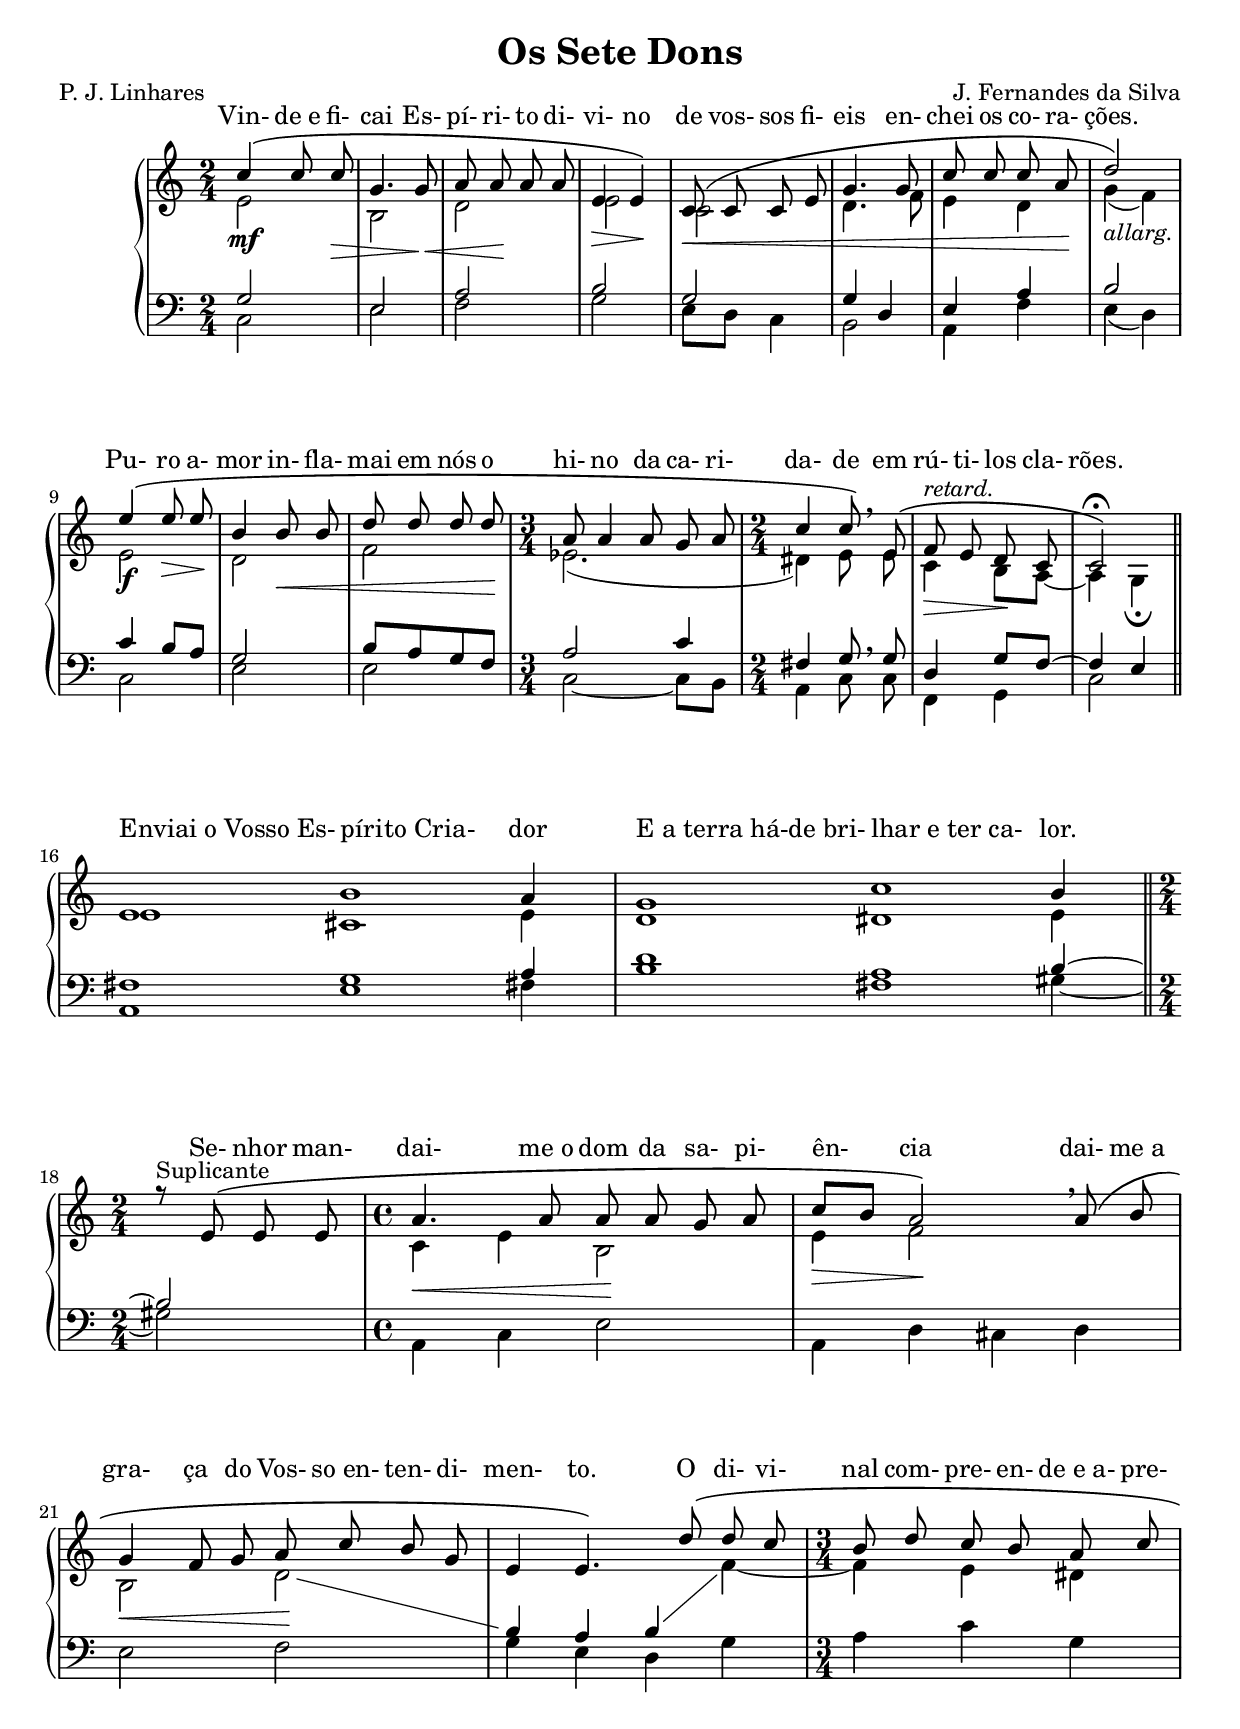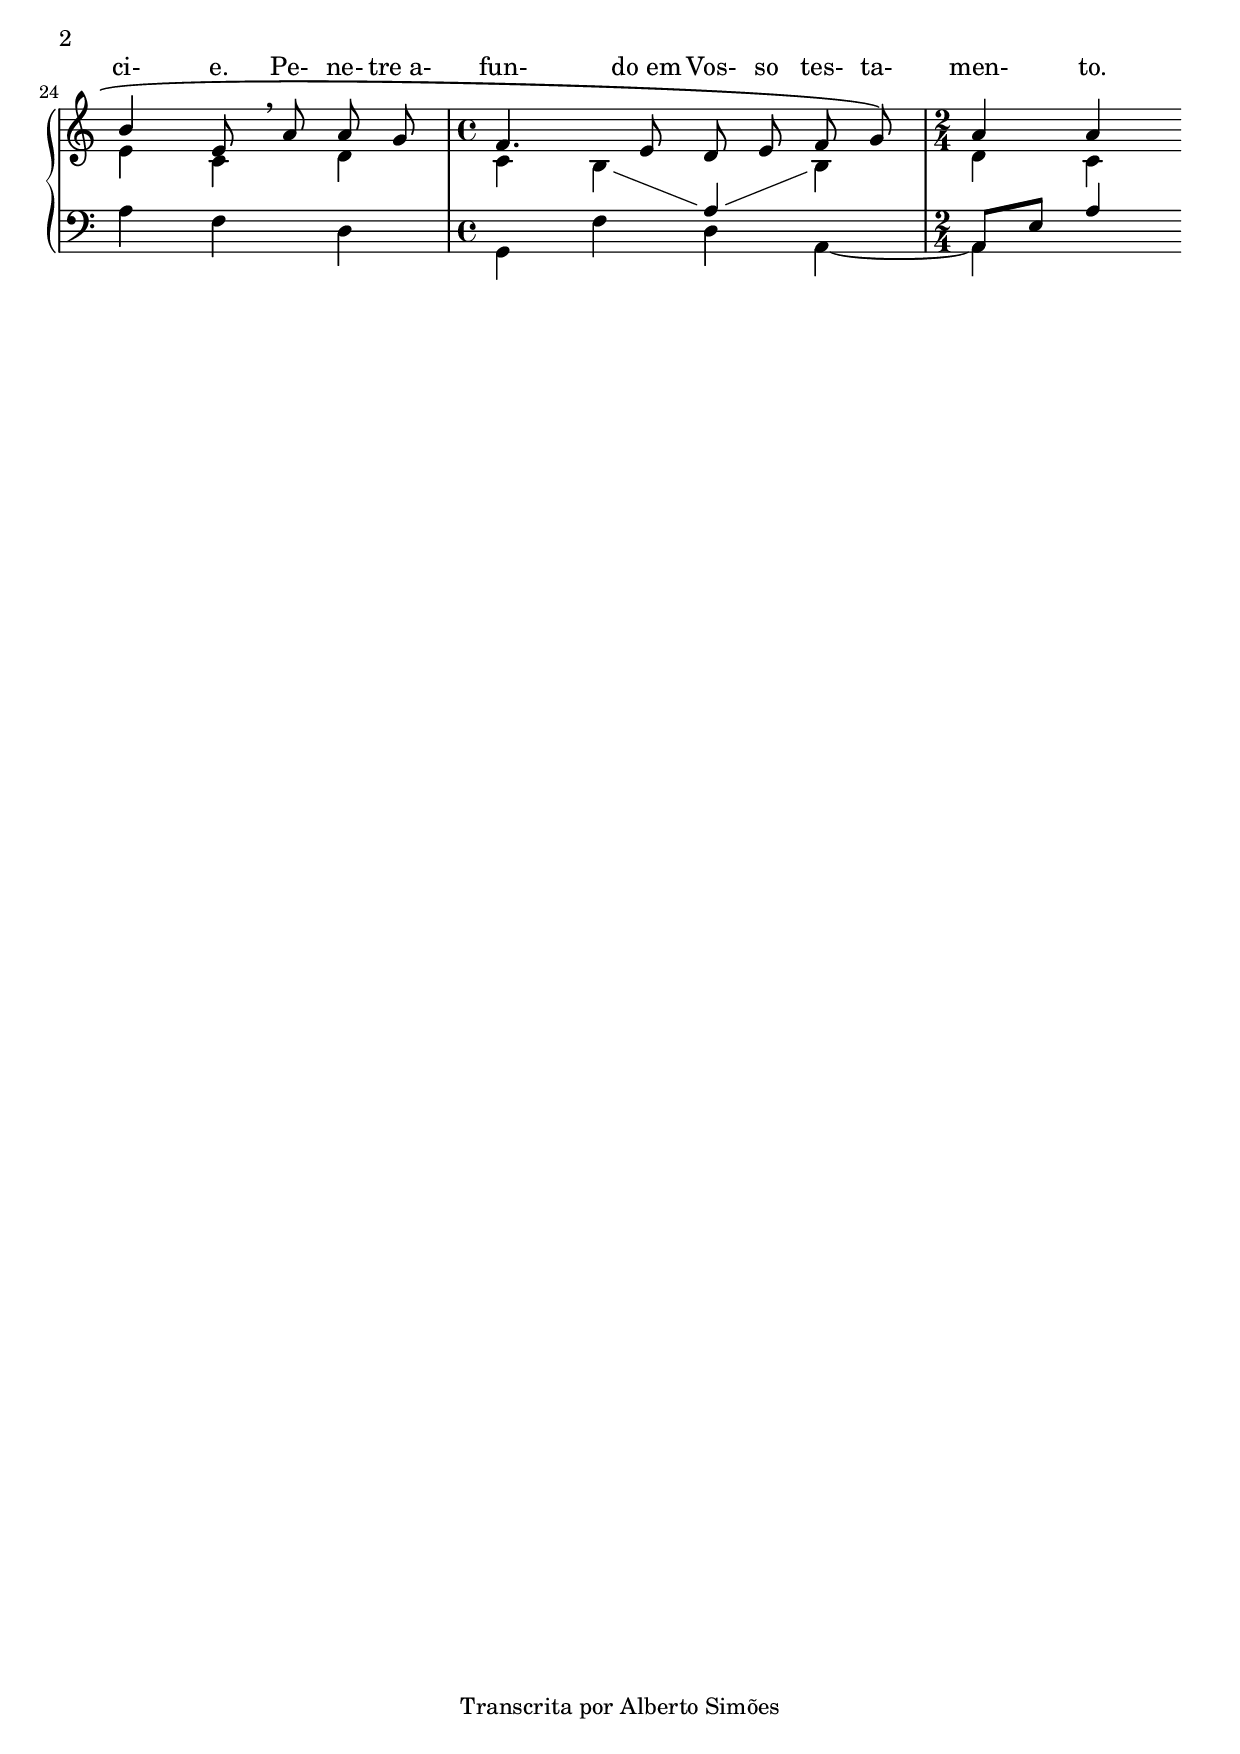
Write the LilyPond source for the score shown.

\version "2.14.0"

\header {
  title = "Os Sete Dons"
  composer = "J. Fernandes da Silva"
  poet = "P. J. Linhares"
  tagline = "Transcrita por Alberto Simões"

  ocasioes = "accaodegracas,espiritosanto"
  seccao   = "accaodegracas"

}

%%%%% Revista 2

global = {
  \key c \major
  \time 2/4
}

text = \lyricmode {
  Vin- de_e fi- cai Es- pí- ri- to di- vi- no
  de vos- sos fi- eis en- chei os co- ra- ções.
  Pu- ro a- mor in- fla- mai em nós o hi- no da ca- ri- da- de em rú- ti- los cla- rões.

  \once \override LyricText #'self-alignment-X = #LEFT
  "Enviai o Vosso Es-"
  \once \override LyricText #'self-alignment-X = #LEFT
  "pírito Cria-" dor
  \once \override LyricText #'self-alignment-X = #LEFT
  "E a terra há-de bri-"
  \once \override LyricText #'self-alignment-X = #LEFT
  "lhar e ter ca-" lor.

  Se- nhor man- dai- me_o dom da sa- pi- ên- cia
  dai- me_a gra- ça do Vos- so_en- ten- di- men- to.
  O di- vi- nal com- pre- en- de_e_a- pre- ci- e.
  Pe- ne- tre_a- fun- do_em Vos- so tes- ta- men- to.
}

upperA = \relative c'' {
  \voiceOne
  \autoBeamOff
  c4\( c8 c8\> g4. g8\!\< a a\! a a e4\> e\)\!
  c8\(\< c c e g4. g8 c8 c c a\! d2\) e4\( e8\> e\!
  b4 b8\< b d d d d\! \time 3/4 a a4 a8 g a \time 2/4 c4 c8\) \breathe e,\( f\>^\markup{\italic{retard.}} e d\! c
  c2\fermata\) \bar "||"

  \break
  
  \set Score.measureLength = #(ly:make-moment 9 4)
  e1 b'1 a4
  \set Score.measureLength = #(ly:make-moment 9 4)
  g1 c b4
  \bar "||"

  \break

  r8^\markup{Suplicante} e,8\( e e
  a4. a8 a a g a
  c[ b] a2\) \breathe a8\( b
  g4 f8 g a c b g

  e4 e4.\) d'8\( d c
  \time 3/4 b d c b a c
  b4 e,8 \breathe a a g
  \time 4/4
  f4. e8 d e f g\)

  \time 2/4 a4 a4 \bar ":|"
}

upperB = \relative c' {
  e2_\mf b d e
  c2 d4. f8 e4 d g(_\markup{\italic{allarg.}} f) e2\f
  d2 f \time 3/4 ees2.( \time 2/4 dis4 ) e8\noBeam e c4 b8[ a] ~
  a4 g_\fermata

  \set Score.measureLength = #(ly:make-moment 9 4)
  e'1 cis e4
  \set Score.measureLength = #(ly:make-moment 9 4)
  d1 dis1 e4

  s2
  \set followVoice = ##t
  c4\< e b2\! e4\> f2\! s4 b,2\< d\!

  \change Staff=lower \stemUp
  b4 a b 

  \change Staff=upper \stemDown
  f' ~ f4 e dis e c d c b

  \change Staff=lower \stemUp
  a

  \change Staff=upper \stemDown
  b d c
}

lowerA = \relative c' {
  g2 e a b
  g2 g4 d e a b2 c4 b8[ a]
  g2 b8[ a g f] \time 3/4 a2 c4 \time 2/4 fis,4 g8\noBeam \breathe g8 d4 g8[ f] ~
  f4 e

  \set Score.measureLength = #(ly:make-moment 9 4)
  fis1 g a4 
  \set Score.measureLength = #(ly:make-moment 9 4)
  d1 a b4 ~

  b2 
  s1 s1 s1
  s1 s2. s2. s1 a,8[ e'] a4
}

lowerB = \relative c {
  c2 e f g
  e8[ d] c4 b2 a4 f' e( d) c2
  e2 e \time 3/4 c ~ c8[ b]\time 2/4 a4 c8\noBeam c f,4 g
  c2
  \set Score.measureLength = #(ly:make-moment 9 4)
  a1 e' fis!4 
  \set Score.measureLength = #(ly:make-moment 9 4)
  b1 fis gis4 ~

  \time 2/4
  gis2

  \time 4/4
  a,4 c e2 a,4 d cis d e2 f

  g4 e d g a c g a f d g, f' d a ~ a
}

upper = {
  \global
  \clef treble
  \set Staff.midiInstrument = "acoustic grand"
  << \new Voice = "mel" \upperA \\ \upperB >>
}


lower = {
  \global
  \clef bass
  << \lowerA \\ \lowerB >>
}


\score {
  <<
     \new PianoStaff <<
      \new Staff = "upper" \upper
      \new Staff = "lower" \lower
    >>
     \new Lyrics \with { alignAboveContext = "upper" }
                       { \lyricsto "mel" \text}
  >>
  \layout {
    \context {
      \Staff \RemoveEmptyStaves       
      % \override VerticalAxisGroup #'remove-first = ##t
    }
  }
  \midi {
    \context {
      \Score
      tempoWholesPerMinute = #(ly:make-moment 90 4)
    }
  }
}


